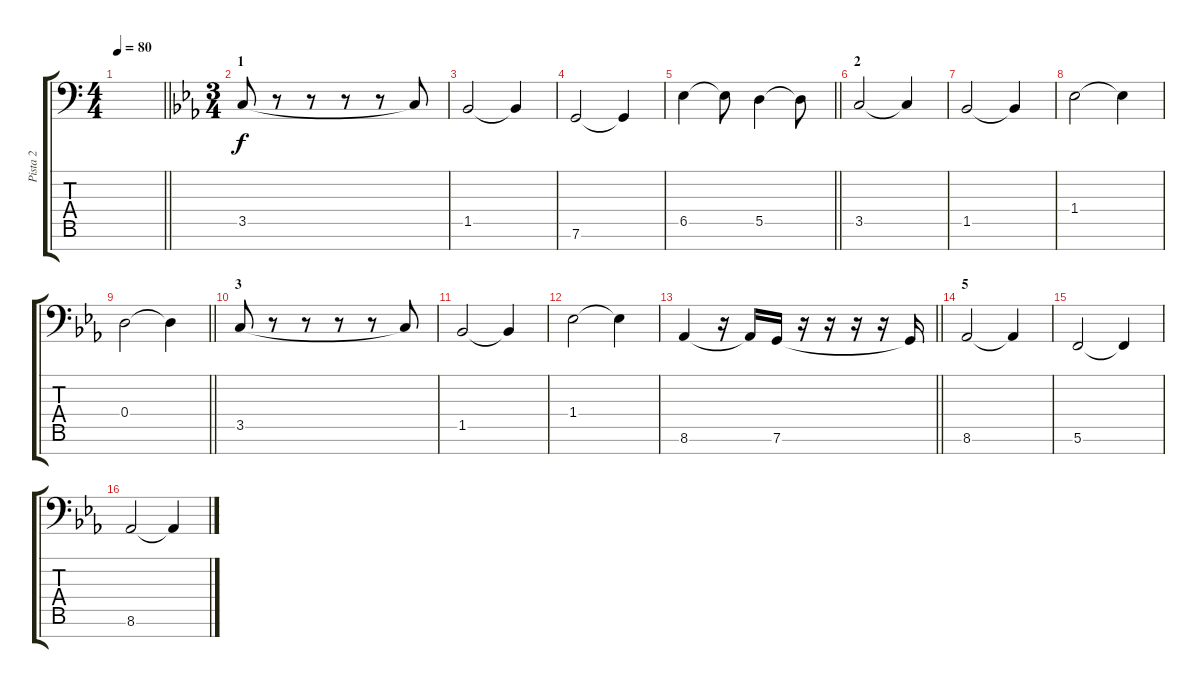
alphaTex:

\track ("Pista 2" "Pista 2") {instrument stringensemble1}
\staff {score tabs}
\tuning (Ab4 B3 G3 D3 A2 C2 C-1) {hide}
\ts (4 4)
\tempo 80
\clef f4
\barLineRight lightlight
\ks c
|
\ts (3 4)
\section ("" "1")
\ks eb
3.5.8 r.8 r.8 r.8 r.8 3.5{t}.8 |
1.5.2 1.5{t}.4 |
7.6.2 7.6{t}.4 |
\barLineRight lightlight
6.5.4 6.5{t}.8 5.5.4 5.5{t}.8 |
\section ("" "2")
3.5.2 3.5{t}.4 |
1.5.2 1.5{t}.4 |
1.4.2 1.4{t}.4 |
\barLineRight lightlight
0.4.2 0.4{t}.4 |
\section ("" "3")
3.5.8 r.8 r.8 r.8 r.8 3.5{t}.8 |
1.5.2 1.5{t}.4 |
1.4.2 1.4{t}.4 |
\barLineRight lightlight
8.6.4 r.16 8.6{t}.16 7.6.16 r.16 r.16 r.16 r.16 7.6{t}.16 |
\section ("" "5")
8.6.2 8.6{t}.4 |
5.6.2 5.6{t}.4 |
8.6.2 8.6{t}.4
